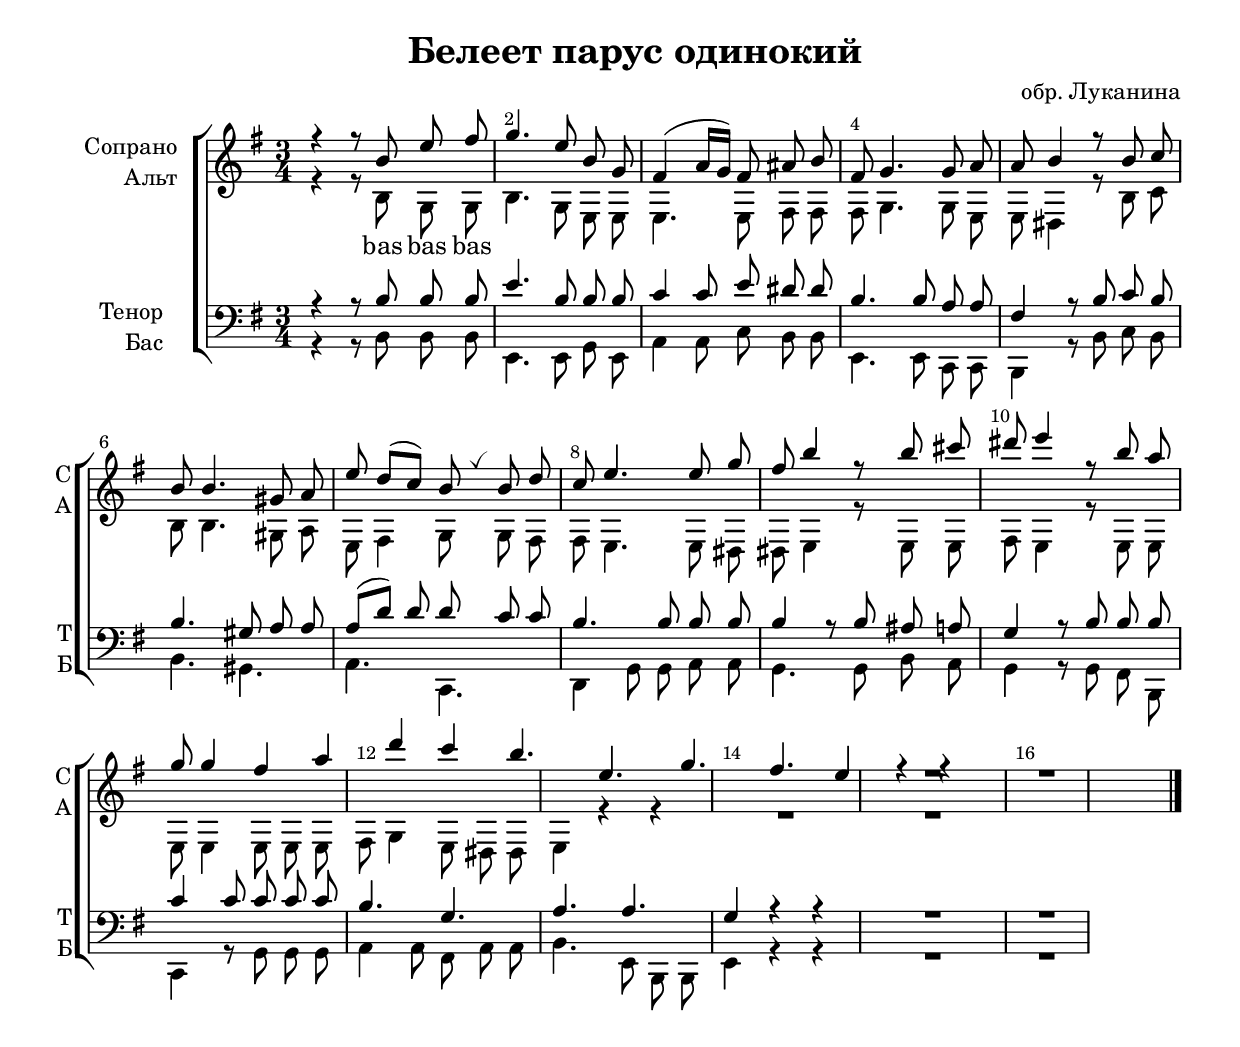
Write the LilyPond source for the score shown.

\version "2.22.0"

% закомментируйте строку ниже, чтобы получался pdf с навигацией
%#(ly:set-option 'point-and-click #f)
#(ly:set-option 'midi-extension "mid")
#(ly:set-option 'embed-source-code #t) % внедряем исходник как аттач к pdf
#(set-default-paper-size "a4")
%#(set-global-staff-size 18)

\header {
  title = "Белеет парус одинокий"
  %composer = "Composer"
  arranger = "обр. Луканина"
  % Удалить строку версии LilyPond 
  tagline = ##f
}


abr = { \break }
%abr = \tag #'BR { \break }
%abr = {}

pbr = { \pageBreak }
%pbr = {}

breathes = { \once \override BreathingSign.text = \markup { \musicglyph #"scripts.tickmark" } \breathe }

bort = {  % Динамика: вместо f, p пишем по-русски гр., т. и т.д.
  \override DynamicText.stencil = #(lambda (grob)(
                                                   grob-interpret-markup grob (                         
                                                                                let (( dyntxt (ly:grob-property grob 'text ) )  )
                                                                                ( set! dyntxt (cond
                                                                                               (( equal? dyntxt "ff" ) "оч. гр." ) 
                                                                                               (( equal? dyntxt "f" ) "гр." )
                                                                                               (( equal? dyntxt "mf" ) "ум." )
                                                                                               (( equal? dyntxt "mp" ) "ум." )
                                                                                               (( equal? dyntxt "p" ) "т." )
                                                                                               )) #{ \markup \normal-text \italic $dyntxt #} )
                                                   )) }


melon = { \set melismaBusyProperties = #'() }
meloff = { \unset melismaBusyProperties }
solo = ^\markup\italic"Соло"
tutti =  ^\markup\italic"tutti"

co = \cadenzaOn
cof = \cadenzaOff
cb = { \cadenzaOff \bar "||" }
cbr = { \bar "" }
cbar = { \cadenzaOff \bar "|" \cadenzaOn }
stemOff = { \hide Staff.Stem }
nat = { \once \hide Accidental }
%stemOn = { \unHideNotes Staff.Stem }

% alternative breathe
breathes = { \once \override BreathingSign.text = \markup { \musicglyph #"scripts.tickmark" } \breathe }

% alternative partial - for repeats
partiall = { \set Timing.measurePosition = #(ly:make-moment -1/4) }

% compress multi-measure rests
multirests = { \override MultiMeasureRest.expand-limit = #1 \set Score.skipBars = ##t }

% mark with numbers in squares
squaremarks = {  \set Score.markFormatter = #format-mark-box-numbers }

% move dynamics a bit left (to be not up/under the note, but before)
placeDynamicsLeft = { \override DynamicText.X-offset = #-2.5 }

%make visible number of every 2-nd bar
secondbar = {
  \override Score.BarNumber.break-visibility = #end-of-line-invisible
  \override Score.BarNumber.X-offset = #1
  \override Score.BarNumber.self-alignment-X = #LEFT
  \set Score.barNumberVisibility = #(every-nth-bar-number-visible 2)
}

global = {
  \numericTimeSignature
  \secondbar
  \multirests
  \placeDynamicsLeft
  
  \key e \minor
  \time 3/4
}

sopvoice = \relative c'' {
  \global
  \dynamicUp
  \autoBeamOff
  r4 r8 b e fis |
  g4. e8 b g |
  fis4( a16[ g]) fis8 ais b fis |
  
  g4. g8 a a |
  b4 r8 b c b |
  b4. gis8 a e' |
  
  d8[( c]) b \breathes b d c |
  e4. e8 g fis |
  b4 r8 b cis dis |
  
  e4 r8 b a g |
  g4 fis a d c |
  b4. e, g fis |
  e4 r r |
  
  R2.*2 | \bar "|."
}


altvoice = \relative c' {
  \global
  \dynamicUp
  \autoBeamOff
  r4 r8 b g g |
  b4. g8 e e |
  e4. e8 fis fis fis |
  
  g4. g8 e e |
  dis4 r8 b' c b |
  b4. gis8 a e |
  
  fis4 g8 g fis fis |
  e4. e8 dis dis |
  e4 r8 e e fis |
  
  e4 r8 e e e |
  e4 e8 e e fis |
  g4 e8 dis dis |
  e4 r r |
  
  R2.*2
}


tenorvoice = \relative c' {
  \global
  \dynamicUp
  \autoBeamOff
  r4 r8 b b b |
  e4. b8 b b |
  c4 c8 e dis dis |
  
  b4. b8 a a |
  fis4 r8 b c b |
  b4. gis8 a a |
  
  a8[( d]) d d c c |
  b4. b8 b b |
  b4 r8 b ais a |
  
  g4 r8 b b b |
  c4 c8 c c c |
  b4. g a a |
  g4 r r |
  R2.*2
  
}


bassvoice = \relative c {
  \global
  \dynamicUp
  \autoBeamOff
  r4 r8 b b b |
  e,4. e8 g e |
  a4 a8 c b b |
  
  e,4. e8 c c |
  b4 r8 b' c b |
  b4. gis a c, |
  
  d4 g8 g a a |
  g4. g8 b a |
  g4 r8 g fis b, |
  
  c4 r8 g' g g |
  a4 a8 fis a a |
   b4. e,8 b b |
   e4 r r |
   R2.*2
}


lyricscore = \lyricmode {
  bas bas bas
}


\bookpart {
  \paper {
    top-margin = 15
    left-margin = 15
    right-margin = 10
    bottom-margin = 15
    indent = 20
    ragged-bottom = ##f
    %  system-separator-markup = \slashSeparator
    
  }
  \score {
    %  \transpose c bes {
    %  \removeWithTag #'BR
    \new ChoirStaff <<
      \new Staff = "upstaff" \with {
        instrumentName = \markup { \right-column { "Сопрано" "Альт"  } }
        shortInstrumentName = \markup { \right-column { "С" "А"  } }
        midiInstrument = "voice oohs"
        %        \RemoveEmptyStaves
      } <<
        \new Voice = "soprano" { \voiceOne \sopvoice }
        \new Voice  = "alto" { \voiceTwo \altvoice }
      >> 
      
      \new Lyrics \lyricsto "soprano" { \lyricscore }
      % alternative lyrics above up staff
      %\new Lyrics \with {alignAboveContext = "upstaff"} \lyricsto "soprano" \lyricst
      
      \new Staff = "downstaff" \with {
        instrumentName = \markup { \right-column { "Тенор" "Бас" } }
        shortInstrumentName = \markup { \right-column { "Т" "Б" } }
        midiInstrument = "voice oohs"
      } <<
        \new Voice = "tenor" { \voiceOne \clef bass \tenorvoice }
        \new Voice = "bass" { \voiceTwo \bassvoice }
      >>
    >>
    %  }  % transposeµ
    \layout {
      %    #(layout-set-staff-size 20)
      \context {
        \Score
      }
      \context {
        \Staff
        %        \RemoveEmptyStaves
        %        \RemoveAllEmptyStaves
      }
      %Metronome_mark_engraver
    }
    \midi {
      \tempo 4=90
    }
  }
}
